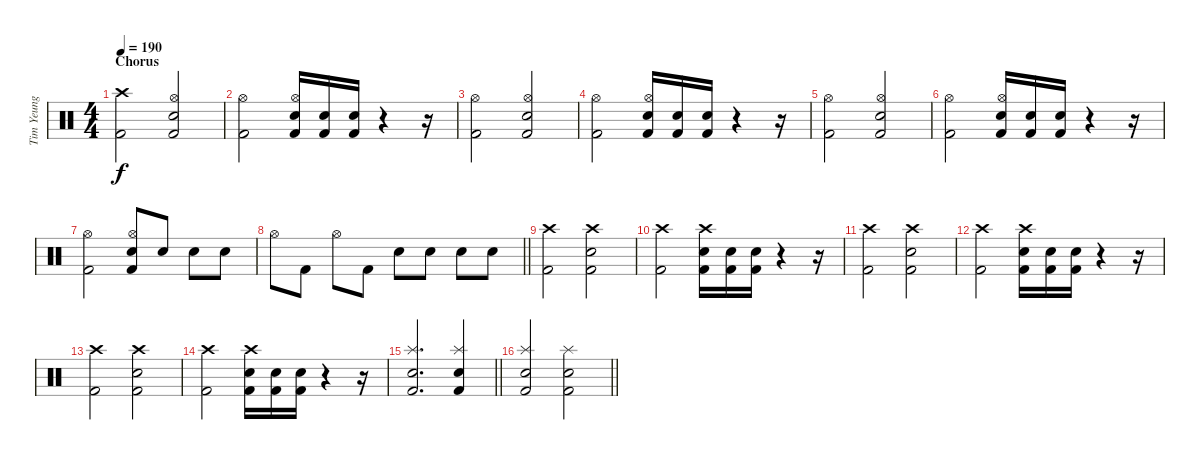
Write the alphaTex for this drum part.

\track ("Tim Yeung" "Tim Yeung") {instrument percussion}
\staff {score}
\articulation defaults
\ts (4 4)
\section ("" "Chorus")
\tempo 190
\clef neutral
\ks c
("Crash high (hit)" "Kick (hit) 2").2{dy f} ("Hi-Hat (open)" "Snare (hit) 2" "Kick (hit) 2").2 |
("Hi-Hat (open)" "Kick (hit) 2").2 ("Hi-Hat (open)" "Snare (hit) 2" "Kick (hit) 2").16 ("Snare (hit) 2" "Kick (hit) 2").16 ("Snare (hit) 2" "Kick (hit) 2").16 r.4 r.16 |
("Hi-Hat (open)" "Kick (hit) 2").2 ("Hi-Hat (open)" "Snare (hit) 2" "Kick (hit) 2").2 |
("Hi-Hat (open)" "Kick (hit) 2").2 ("Hi-Hat (open)" "Snare (hit) 2" "Kick (hit) 2").16 ("Snare (hit) 2" "Kick (hit) 2").16 ("Snare (hit) 2" "Kick (hit) 2").16 r.4 r.16 |
("Hi-Hat (open)" "Kick (hit) 2").2 ("Hi-Hat (open)" "Snare (hit) 2" "Kick (hit) 2").2 |
("Hi-Hat (open)" "Kick (hit) 2").2 ("Hi-Hat (open)" "Snare (hit) 2" "Kick (hit) 2").16 ("Snare (hit) 2" "Kick (hit) 2").16 ("Snare (hit) 2" "Kick (hit) 2").16 r.4 r.16 |
("Hi-Hat (open)" "Kick (hit) 2").2 ("Hi-Hat (open)" "Snare (hit) 2" "Kick (hit) 2").8 "Snare (hit) 2".8 "Snare (hit) 2".8 "Snare (hit) 2".8 |
\barLineRight lightlight "Hi-Hat (open)".8 "Kick (hit) 2".8 "Hi-Hat (open)".8 "Kick (hit) 2".8 "Snare (hit) 2".8 "Snare (hit) 2".8 "Snare (hit) 2".8 "Snare (hit) 2".8
|
("Crash high (hit)" "Kick (hit) 2").2 ("Crash high (hit)" "Snare (hit) 2" "Kick (hit) 2").2 |
("Crash high (hit)" "Kick (hit) 2").2 ("Crash high (hit)" "Snare (hit) 2" "Kick (hit) 2").16 ("Snare (hit) 2" "Kick (hit) 2").16 ("Snare (hit) 2" "Kick (hit) 2").16 r.4 r.16 |
("Crash high (hit)" "Kick (hit) 2").2 ("Crash high (hit)" "Snare (hit) 2" "Kick (hit) 2").2 |
("Crash high (hit)" "Kick (hit) 2").2 ("Crash high (hit)" "Snare (hit) 2" "Kick (hit) 2").16 ("Snare (hit) 2" "Kick (hit) 2").16 ("Snare (hit) 2" "Kick (hit) 2").16 r.4 r.16 |
("Crash high (hit)" "Kick (hit) 2").2 ("Crash high (hit)" "Snare (hit) 2" "Kick (hit) 2").2 |
("Crash high (hit)" "Kick (hit) 2").2 ("Crash high (hit)" "Snare (hit) 2" "Kick (hit) 2").16 ("Snare (hit) 2" "Kick (hit) 2").16 ("Snare (hit) 2" "Kick (hit) 2").16 r.4 r.16 |
\barLineRight lightlight
("Splash (hit)" "Electric Snare (hit)" "Kick (hit) 2").2{d} ("Splash (hit)" "Electric Snare (hit)" "Kick (hit) 2").4 |
\barLineRight lightlight
("Splash (hit)" "Electric Snare (hit)" "Kick (hit) 2").2 ("Splash (hit)" "Snare (hit) 2" "Kick (hit) 2").2
